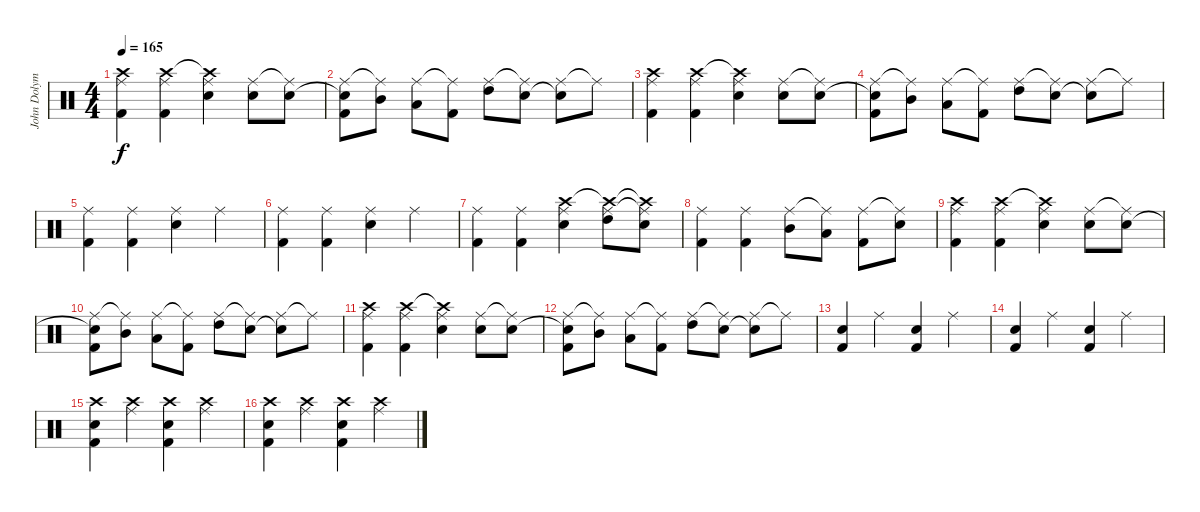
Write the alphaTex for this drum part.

\track ("John Dolyman" "John Dolym") {instrument percussion}
\staff {score}
\articulation defaults
\ts (4 4)
\tempo 165
\clef neutral
\ks c
("Ride (middle)" "Crash high (hit)" "Kick (hit) 2").4{dy f} ("Ride (middle)" "Crash high (hit)" "Kick (hit) 2").4 ("Ride (middle)" "Crash high (hit)"{t} "Electric Snare (hit)").4 ("Ride (middle)" "Electric Snare (hit)").8 ("Ride (middle)"{t} "Electric Snare (hit)").8 |
("Ride (middle)" "Electric Snare (hit)"{t} "Kick (hit) 2").8 ("Ride (middle)"{t} "Mid Tom (hit)").8 ("Ride (middle)" "Low Tom (hit)").8 ("Ride (middle)"{t} "Kick (hit) 2").8 ("Ride (middle)" "High Tom (hit)").8 ("Ride (middle)"{t} "Electric Snare (hit)").8 ("Ride (middle)" "Electric Snare (hit)"{t}).8 "Ride (middle)"{t}.8 |
("Ride (middle)" "Crash high (hit)" "Kick (hit) 2").4 ("Ride (middle)" "Crash high (hit)" "Kick (hit) 2").4 ("Ride (middle)" "Crash high (hit)"{t} "Electric Snare (hit)").4 ("Ride (middle)" "Electric Snare (hit)").8 ("Ride (middle)"{t} "Electric Snare (hit)").8 |
("Ride (middle)" "Electric Snare (hit)"{t} "Kick (hit) 2").8 ("Ride (middle)"{t} "Mid Tom (hit)").8 ("Ride (middle)" "Low Tom (hit)").8 ("Ride (middle)"{t} "Kick (hit) 2").8 ("Ride (middle)" "High Tom (hit)").8 ("Ride (middle)"{t} "Electric Snare (hit)").8 ("Ride (middle)" "Electric Snare (hit)"{t}).8 "Ride (middle)"{t}.8 |
("Ride (middle)" "Kick (hit) 2").4 ("Ride (middle)" "Kick (hit) 2").4 ("Ride (middle)" "Electric Snare (hit)").4 "Ride (middle)".4 |
("Ride (middle)" "Kick (hit) 2").4 ("Ride (middle)" "Kick (hit) 2").4 ("Ride (middle)" "Electric Snare (hit)").4 "Ride (middle)".4 |
("Ride (middle)" "Kick (hit) 2").4 ("Ride (middle)" "Kick (hit) 2").4 ("Ride (middle)" "Crash high (hit)" "Electric Snare (hit)").4 ("Ride (middle)" "Crash high (hit)"{t} "High Tom (hit)").8 ("Ride (middle)"{t} "Crash high (hit)"{t} "Electric Snare (hit)").8 |
("Ride (middle)" "Kick (hit) 2").4 ("Ride (middle)" "Kick (hit) 2").4 ("Ride (middle)" "Mid Tom (hit)").8 ("Ride (middle)"{t} "Low Tom (hit)").8 ("Ride (middle)" "Kick (hit) 2").8 ("Ride (middle)"{t} "Electric Snare (hit)").8 |
("Ride (middle)" "Crash high (hit)" "Kick (hit) 2").4 ("Ride (middle)" "Crash high (hit)" "Kick (hit) 2").4 ("Ride (middle)" "Crash high (hit)"{t} "Electric Snare (hit)").4 ("Ride (middle)" "Electric Snare (hit)").8 ("Ride (middle)"{t} "Electric Snare (hit)").8 |
("Ride (middle)" "Electric Snare (hit)"{t} "Kick (hit) 2").8 ("Ride (middle)"{t} "Mid Tom (hit)").8 ("Ride (middle)" "Low Tom (hit)").8 ("Ride (middle)"{t} "Kick (hit) 2").8 ("Ride (middle)" "High Tom (hit)").8 ("Ride (middle)"{t} "Electric Snare (hit)").8 ("Ride (middle)" "Electric Snare (hit)"{t}).8 "Ride (middle)"{t}.8 |
("Ride (middle)" "Crash high (hit)" "Kick (hit) 2").4 ("Ride (middle)" "Crash high (hit)" "Kick (hit) 2").4 ("Ride (middle)" "Crash high (hit)"{t} "Electric Snare (hit)").4 ("Ride (middle)" "Electric Snare (hit)").8 ("Ride (middle)"{t} "Electric Snare (hit)").8 |
("Ride (middle)" "Electric Snare (hit)"{t} "Kick (hit) 2").8 ("Ride (middle)"{t} "Mid Tom (hit)").8 ("Ride (middle)" "Low Tom (hit)").8 ("Ride (middle)"{t} "Kick (hit) 2").8 ("Ride (middle)" "High Tom (hit)").8 ("Ride (middle)"{t} "Electric Snare (hit)").8 ("Ride (middle)" "Electric Snare (hit)"{t}).8 "Ride (middle)"{t}.8 |
("Electric Snare (hit)" "Kick (hit) 2").4 "Ride (middle)".4 ("Electric Snare (hit)" "Kick (hit) 2").4 "Ride (middle)".4 |
("Electric Snare (hit)" "Kick (hit) 2").4 "Ride (middle)".4 ("Electric Snare (hit)" "Kick (hit) 2").4 "Ride (middle)".4 |
("Crash high (hit)" "Electric Snare (hit)" "Kick (hit) 2").4 ("Ride (middle)" "Crash high (hit)").4 ("Crash high (hit)" "Electric Snare (hit)" "Kick (hit) 2").4 ("Ride (middle)" "Crash high (hit)").4 |
("Crash high (hit)" "Electric Snare (hit)" "Kick (hit) 2").4 ("Ride (middle)" "Crash high (hit)").4 ("Crash high (hit)" "Electric Snare (hit)" "Kick (hit) 2").4 ("Ride (middle)" "Crash high (hit)").4
